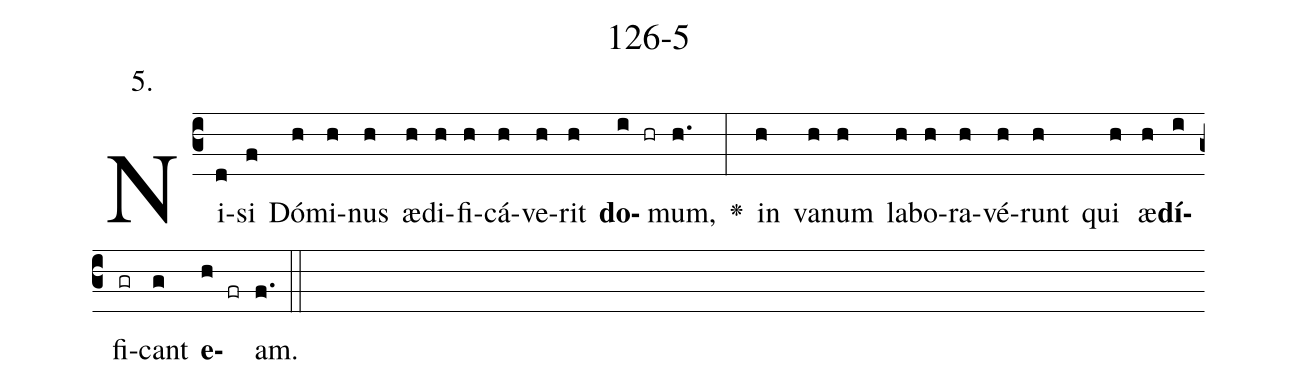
name: 126-5;
annotation: 5.;
%%
(c3)Ni(d)si(f) Dó(h)mi(h)nus(h) æ(h)di(h)fi(h)cá(h)ve(h)rit(h) <b>do</b>(i hr)mum,(h.) <v>\greheightstar</v>(:) in(h) va(h)num(h) la(h)bo(h)ra(h)vé(h)runt(h) qui(h) æ(h)<b>dí</b>(i)fi(gr)cant(g) <b>e</b>(h fr)am.(f.) (::)


%E(h) u(h) o(i) u(g) a(h) e.(f.) (::)
